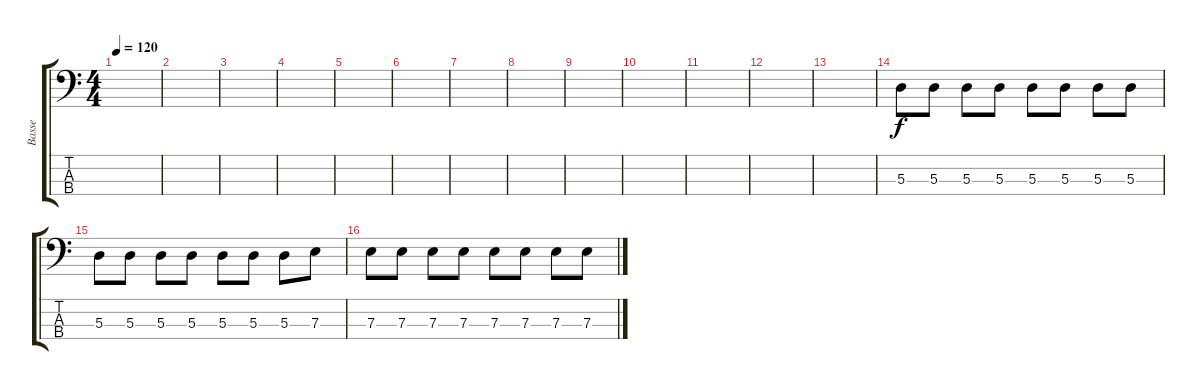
\track ("Basse" "Basse") {instrument slapbass1}
\staff {score tabs}
\tuning (G2 D2 A1 D1) {hide}
\ts (4 4)
\tempo 120
\clef f4
\ks c
|
|
|
|
|
|
|
|
|
|
|
|
|
5.3.8 5.3.8 5.3.8 5.3.8 5.3.8 5.3.8 5.3.8 5.3.8 |
5.3.8 5.3.8 5.3.8 5.3.8 5.3.8 5.3.8 5.3.8 7.3.8 |
7.3.8 7.3.8 7.3.8 7.3.8 7.3.8 7.3.8 7.3.8 7.3.8
